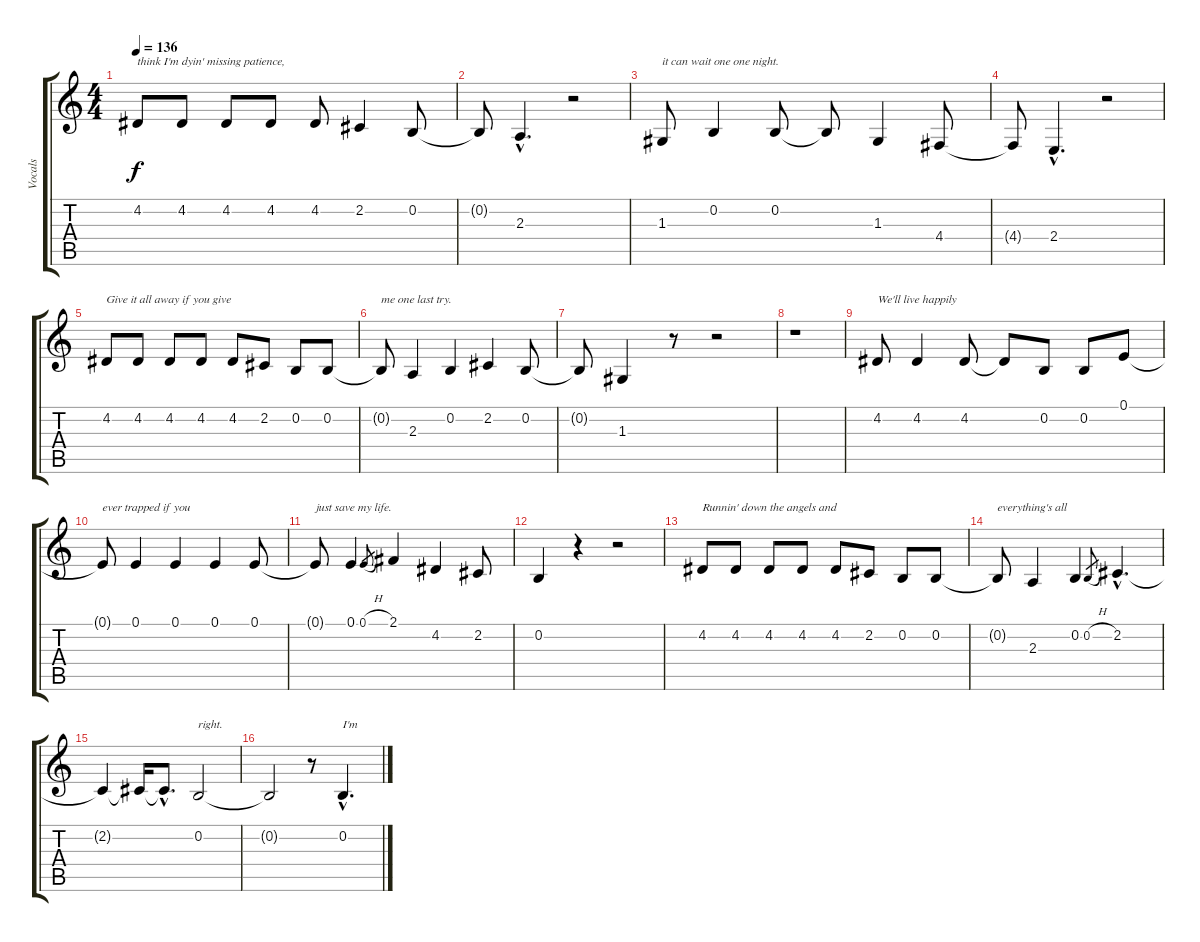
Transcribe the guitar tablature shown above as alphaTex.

\track ("Vocals" "Vocals") {instrument stringensemble1}
\staff {score tabs}
\tuning (E4 B3 G3 D3 A2 E2) {hide}
\ts (4 4)
\tempo 136
\clef g2
\ks c
4.2.8{txt "think I'm dyin' missing patience," dy f} 4.2.8 4.2.8 4.2.8 4.2.8 2.2.4 0.2.8 |
0.2{t}.8 2.3{hac}.4{d} r.2 |
1.3.8{txt "it can wait one one night."} 0.2.4 0.2.8 0.2{t}.8 1.3.4 4.4.8 |
4.4{t}.8 2.4{hac}.4{d} r.2 |
4.2.8{txt "Give it all away if you give"} 4.2.8 4.2.8 4.2.8 4.2.8 2.2.8 0.2.8 0.2.8 |
0.2{t}.8{txt "me one last try."} 2.3.4 0.2.4 2.2.4 0.2.8 |
0.2{t}.8 1.3.4 r.8 r.2 |
r.1 |
4.2.8{txt "We'll live happily"} 4.2.4 4.2.8 4.2{t}.8 0.2.8 0.2.8 0.1.8 |
0.1{t}.8{txt "ever trapped if you"} 0.1.4 0.1.4 0.1.4 0.1.8 |
0.1{t}.8{txt "just save my life."} 0.1.4 0.1{h}.8{gr} 2.1.4 4.2.4 2.2.8 |
0.2.4 r.4 r.2 |
4.2.8{txt "Runnin' down the angels and"} 4.2.8 4.2.8 4.2.8 4.2.8 2.2.8 0.2.8 0.2.8 |
0.2{t}.8{txt "everything's all"} 2.3.4 0.2.4 0.2{h}.8{gr} 2.2{hac}.4{d} |
2.2{t}.4 2.2{t}.16 2.2{hac t}.8{d} 0.2.2{txt "right."} |
0.2{t}.2 r.8 0.2{hac}.4{d txt "I'm"}
